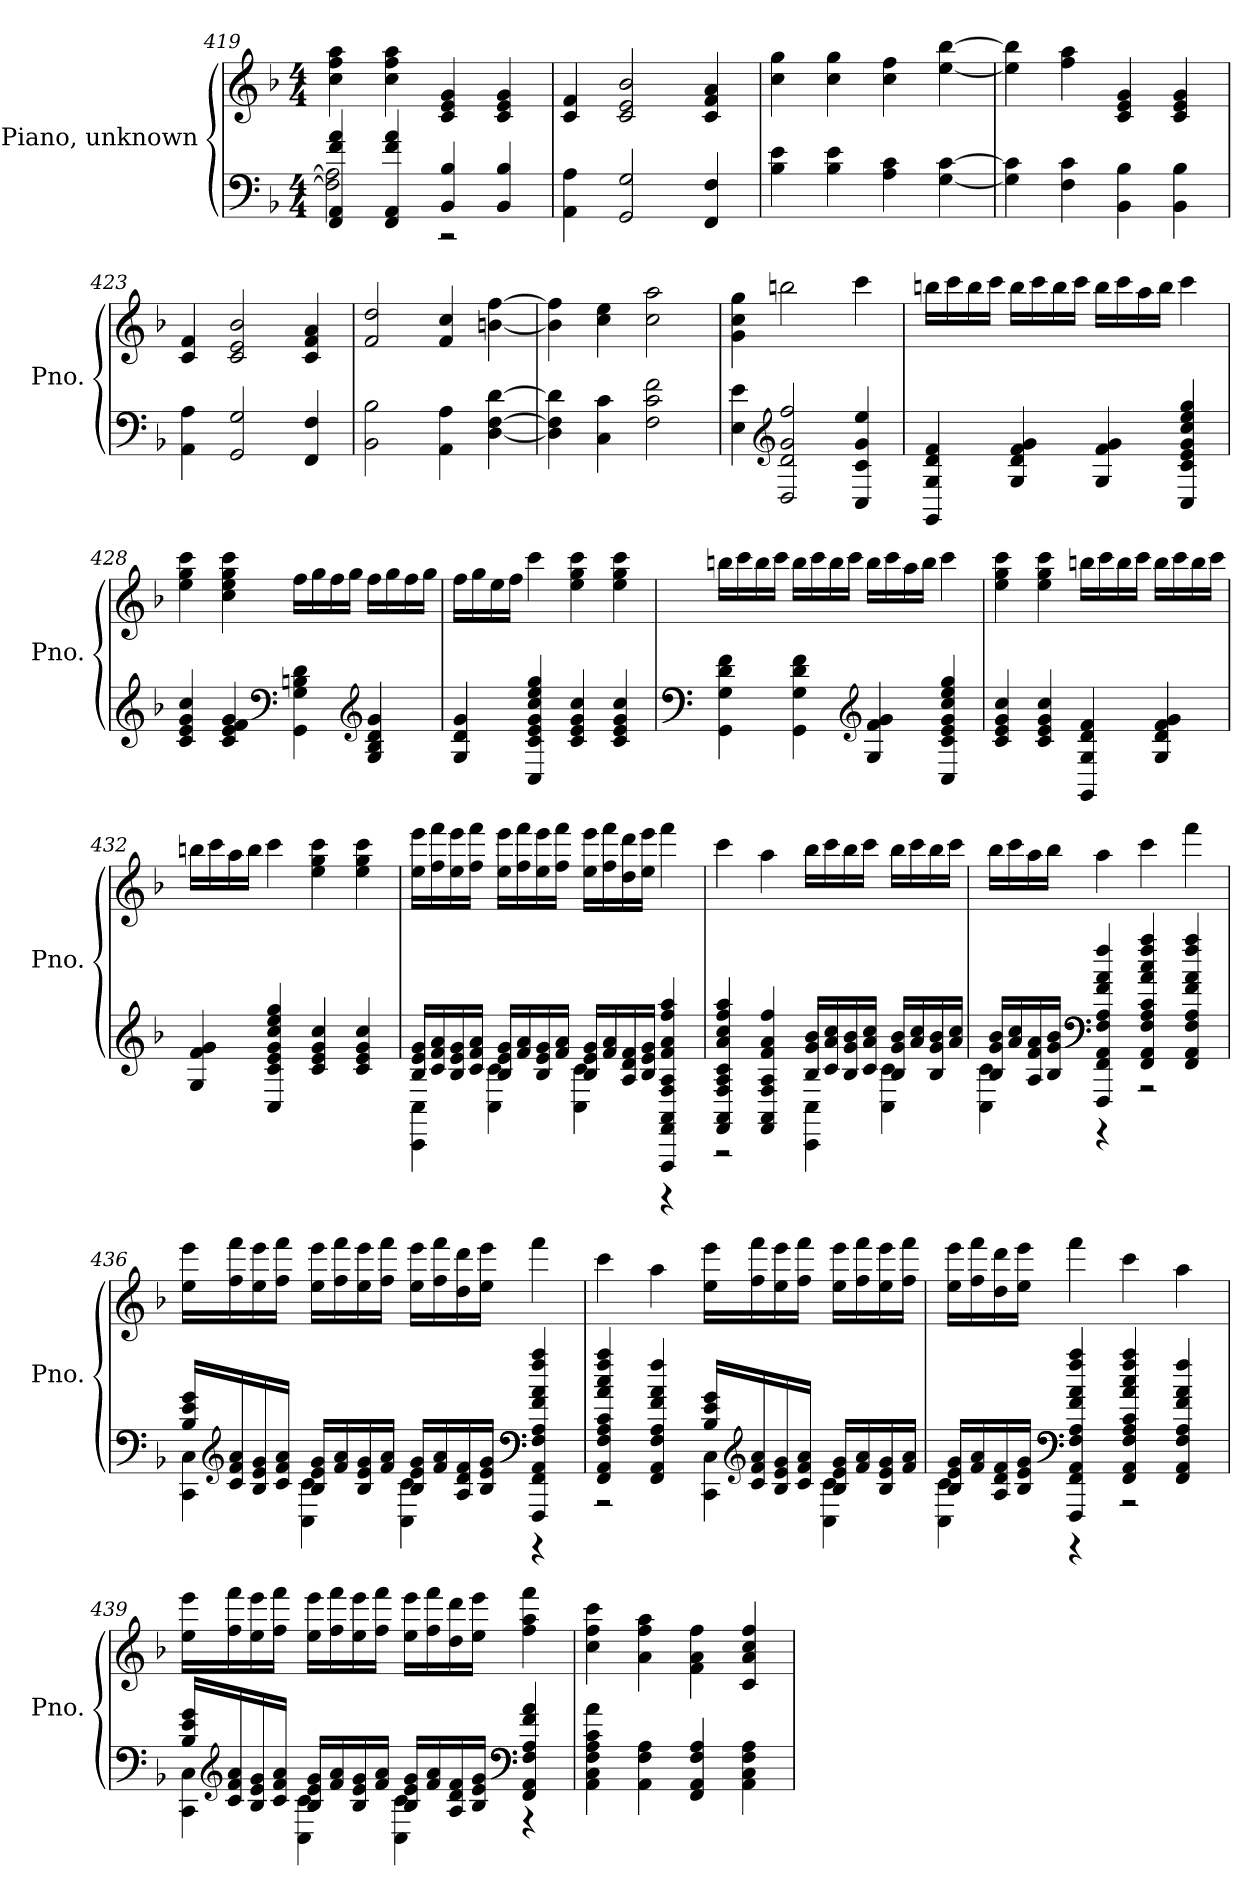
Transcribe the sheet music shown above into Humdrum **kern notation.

**kern	**kern
*part1	*part1
*staff2	*staff1
*I"Piano, unknown	*
*I'Pno.	*
*clefF4	*clefG2
*k[b-]	*k[b-]
*M4/4	*M4/4
=419	=419
*^	*
4FF/ 4AA/ 4f/ 4a/	2F\] 2A\]	4cc\ 4ff\ 4aa\
4FF/ 4AA/ 4f/ 4a/	.	4cc\ 4ff\ 4aa\
4BB-/ 4B-/	2r	4c/ 4e/ 4g/
4BB-/ 4B-/	.	4c/ 4e/ 4g/
*v	*v	*
!!LO:LB:g=z
=420	=420
4AA\ 4A\	4c/ 4f/
2GG/ 2G/	2c/ 2e/ 2b-/
4FF/ 4F/	4c/ 4f/ 4a/
=421	=421
4B-\ 4e\	4cc\ 4gg\
4B-\ 4e\	4cc\ 4gg\
4A\ 4c\	4cc\ 4ff\
[4G\ [4c\	[4ee\ [4bb-\
=422	=422
4G\] 4c\]	4ee\] 4bb-\]
4F\ 4c\	4ff\ 4aa\
4BB-\ 4B-\	4c/ 4e/ 4g/
4BB-\ 4B-\	4c/ 4e/ 4g/
=423	=423
4AA\ 4A\	4c/ 4f/
2GG/ 2G/	2c/ 2e/ 2b-/
4FF/ 4F/	4c/ 4f/ 4a/
=424	=424
2BB-\ 2B-\	2f/ 2dd/
4AA\ 4A\	4f/ 4cc/
[4D\ [4F\ [4d\	[4bn\ [4ff\
=425	=425
4D\] 4F\] 4d\]	4b\] 4ff\]
4C\ 4c\	4cc\ 4ee\
2F\ 2c\ 2f\	2cc\ 2aa\
=426	=426
4E\ 4e\	4g\ 4cc\ 4gg\
*clefG2	*
2D/ 2d/ 2g/ 2ff/	2bbn\
4C/ 4c/ 4g/ 4ee/	4ccc\
!!LO:LB:g=z
=427	=427
4GG/ 4G/ 4d/ 4f/	16bbn\LL
.	16ccc\
.	16bb\
.	16ccc\JJ
4G/ 4d/ 4f/ 4g/	16bb\LL
.	16ccc\
.	16bb\
.	16ccc\JJ
4G/ 4f/ 4g/	16bb\LL
.	16ccc\
.	16aa\
.	16bb\JJ
4C/ 4c/ 4e/ 4g/ 4cc/ 4ee/ 4gg/	4ccc\
=428	=428
4c/ 4e/ 4g/ 4cc/	4ee\ 4gg\ 4ccc\
4c/ 4e/ 4f/ 4g/	4cc\ 4ee\ 4gg\ 4ccc\
*clefF4	*
4GG\ 4G\ 4Bn\ 4d\	16ff\LL
.	16gg\
.	16ff\
.	16gg\JJ
*clefG2	*
4G/ 4B/ 4d/ 4g/	16ff\LL
.	16gg\
.	16ff\
.	16gg\JJ
=429	=429
4G/ 4d/ 4g/	16ff\LL
.	16gg\
.	16ee\
.	16ff\JJ
4C/ 4c/ 4e/ 4g/ 4cc/ 4ee/ 4gg/	4ccc\
4c/ 4e/ 4g/ 4cc/	4ee\ 4gg\ 4ccc\
4c/ 4e/ 4g/ 4cc/	4ee\ 4gg\ 4ccc\
!!LO:LB:g=z
=430	=430
*clefF4	*
4GG\ 4G\ 4d\ 4f\	16bbn\LL
.	16ccc\
.	16bb\
.	16ccc\JJ
4GG\ 4G\ 4d\ 4f\	16bb\LL
.	16ccc\
.	16bb\
.	16ccc\JJ
*clefG2	*
4G/ 4f/ 4g/	16bb\LL
.	16ccc\
.	16aa\
.	16bb\JJ
4C/ 4c/ 4e/ 4g/ 4cc/ 4ee/ 4gg/	4ccc\
=431	=431
4c/ 4e/ 4g/ 4cc/	4ee\ 4gg\ 4ccc\
4c/ 4e/ 4g/ 4cc/	4ee\ 4gg\ 4ccc\
4GG/ 4G/ 4d/ 4f/	16bbn\LL
.	16ccc\
.	16bb\
.	16ccc\JJ
4G/ 4d/ 4f/ 4g/	16bb\LL
.	16ccc\
.	16bb\
.	16ccc\JJ
=432	=432
4G/ 4f/ 4g/	16bbn\LL
.	16ccc\
.	16aa\
.	16bb\JJ
4C/ 4c/ 4e/ 4g/ 4cc/ 4ee/ 4gg/	4ccc\
4c/ 4e/ 4g/ 4cc/	4ee\ 4gg\ 4ccc\
4c/ 4e/ 4g/ 4cc/	4ee\ 4gg\ 4ccc\
!!LO:LB:g=z
=433	=433
*^	*
16B-/ 16e/ 16g/LL	4CC\ 4C\	16ee\ 16eee\LL
16c/ 16f/ 16a/	.	16ff\ 16fff\
16B-/ 16e/ 16g/	.	16ee\ 16eee\
16c/ 16f/ 16a/JJ	.	16ff\ 16fff\JJ
16B-/ 16e/ 16g/LL	4C\ 4c\	16ee\ 16eee\LL
16f/ 16a/	.	16ff\ 16fff\
16B-/ 16e/ 16g/	.	16ee\ 16eee\
16f/ 16a/JJ	.	16ff\ 16fff\JJ
16B-/ 16e/ 16g/LL	4C\ 4c\	16ee\ 16eee\LL
16f/ 16a/	.	16ff\ 16fff\
16A/ 16d/ 16f/	.	16dd\ 16ddd\
16B-/ 16e/ 16g/JJ	.	16ee\ 16eee\JJ
4FFF/ 4FF/ 4AA/ 4F/ 4A/ 4f/ 4a/ 4ff/ 4aa/	4r	4fff\
=434	=434	=434
4FF/ 4AA/ 4F/ 4A/ 4c/ 4a/ 4cc/ 4ff/ 4aa/	2r	4ccc\
4FF/ 4AA/ 4F/ 4A/ 4f/ 4a/ 4ff/	.	4aa\
16B-/ 16g/ 16b-/LL	4CC\ 4C\	16bb-\LL
16c/ 16a/ 16cc/	.	16ccc\
16B-/ 16g/ 16b-/	.	16bb-\
16c/ 16a/ 16cc/JJ	.	16ccc\JJ
16B-/ 16g/ 16b-/LL	4C\ 4c\	16bb-\LL
16a/ 16cc/	.	16ccc\
16B-/ 16g/ 16b-/	.	16bb-\
16a/ 16cc/JJ	.	16ccc\JJ
=435	=435	=435
16B-/ 16g/ 16b-/LL	4C\ 4c\	16bb-\LL
16a/ 16cc/	.	16ccc\
16A/ 16f/ 16a/	.	16aa\
16B-/ 16g/ 16b-/JJ	.	16bb-\JJ
*clefF4	*	*
4FFF/ 4FF/ 4AA/ 4F/ 4A/ 4f/ 4a/ 4ff/	4r	4aa\
4FF/ 4AA/ 4F/ 4A/ 4c/ 4a/ 4cc/ 4ff/ 4aa/	2r	4ccc\
4FF/ 4AA/ 4F/ 4A/ 4f/ 4a/ 4ff/ 4aa/	.	4fff\
!!LO:LB:g=z
=436	=436	=436
16B-/ 16e/ 16g/LL	4CC\ 4C\	16ee\ 16eee\LL
*clefG2	*	*
16c/ 16f/ 16a/	.	16ff\ 16fff\
16B-/ 16e/ 16g/	.	16ee\ 16eee\
16c/ 16f/ 16a/JJ	.	16ff\ 16fff\JJ
16B-/ 16e/ 16g/LL	4C\ 4c\	16ee\ 16eee\LL
16f/ 16a/	.	16ff\ 16fff\
16B-/ 16e/ 16g/	.	16ee\ 16eee\
16f/ 16a/JJ	.	16ff\ 16fff\JJ
16B-/ 16e/ 16g/LL	4C\ 4c\	16ee\ 16eee\LL
16f/ 16a/	.	16ff\ 16fff\
16A/ 16d/ 16f/	.	16dd\ 16ddd\
16B-/ 16e/ 16g/JJ	.	16ee\ 16eee\JJ
*clefF4	*	*
4FFF/ 4FF/ 4AA/ 4F/ 4A/ 4f/ 4a/ 4ff/ 4aa/	4r	4fff\
=437	=437	=437
4FF/ 4AA/ 4F/ 4A/ 4c/ 4a/ 4cc/ 4ff/ 4aa/	2r	4ccc\
4FF/ 4AA/ 4F/ 4A/ 4f/ 4a/ 4ff/	.	4aa\
16B-/ 16e/ 16g/LL	4CC\ 4C\	16ee\ 16eee\LL
*clefG2	*	*
16c/ 16f/ 16a/	.	16ff\ 16fff\
16B-/ 16e/ 16g/	.	16ee\ 16eee\
16c/ 16f/ 16a/JJ	.	16ff\ 16fff\JJ
16B-/ 16e/ 16g/LL	4C\ 4c\	16ee\ 16eee\LL
16f/ 16a/	.	16ff\ 16fff\
16B-/ 16e/ 16g/	.	16ee\ 16eee\
16f/ 16a/JJ	.	16ff\ 16fff\JJ
!!LO:PB:g=z
=438	=438	=438
16B-/ 16e/ 16g/LL	4C\ 4c\	16ee\ 16eee\LL
16f/ 16a/	.	16ff\ 16fff\
16A/ 16d/ 16f/	.	16dd\ 16ddd\
16B-/ 16e/ 16g/JJ	.	16ee\ 16eee\JJ
*clefF4	*	*
4FFF/ 4FF/ 4AA/ 4F/ 4A/ 4f/ 4a/ 4ff/ 4aa/	4r	4fff\
4FF/ 4AA/ 4F/ 4A/ 4c/ 4a/ 4cc/ 4ff/ 4aa/	2r	4ccc\
4FF/ 4AA/ 4F/ 4A/ 4f/ 4a/ 4ff/	.	4aa\
=439	=439	=439
16B-/ 16e/ 16g/LL	4CC\ 4C\	16ee\ 16eee\LL
*clefG2	*	*
16c/ 16f/ 16a/	.	16ff\ 16fff\
16B-/ 16e/ 16g/	.	16ee\ 16eee\
16c/ 16f/ 16a/JJ	.	16ff\ 16fff\JJ
16B-/ 16e/ 16g/LL	4C\ 4c\	16ee\ 16eee\LL
16f/ 16a/	.	16ff\ 16fff\
16B-/ 16e/ 16g/	.	16ee\ 16eee\
16f/ 16a/JJ	.	16ff\ 16fff\JJ
16B-/ 16e/ 16g/LL	4C\ 4c\	16ee\ 16eee\LL
16f/ 16a/	.	16ff\ 16fff\
16A/ 16d/ 16f/	.	16dd\ 16ddd\
16B-/ 16e/ 16g/JJ	.	16ee\ 16eee\JJ
*clefF4	*	*
4FF/ 4AA/ 4F/ 4A/ 4f/ 4a/	4r	4ff\ 4aa\ 4fff\
*v	*v	*
=440	=440
4AA\ 4C\ 4F\ 4A\ 4c\ 4a\	4cc\ 4ff\ 4ccc\
4AA\ 4F\ 4A\	4a\ 4ff\ 4aa\
4FF/ 4AA/ 4F/ 4A/	4f\ 4a\ 4ff\
4AA\ 4C\ 4F\ 4A\	4c/ 4a/ 4cc/ 4ff/
=	=
*-	*-
